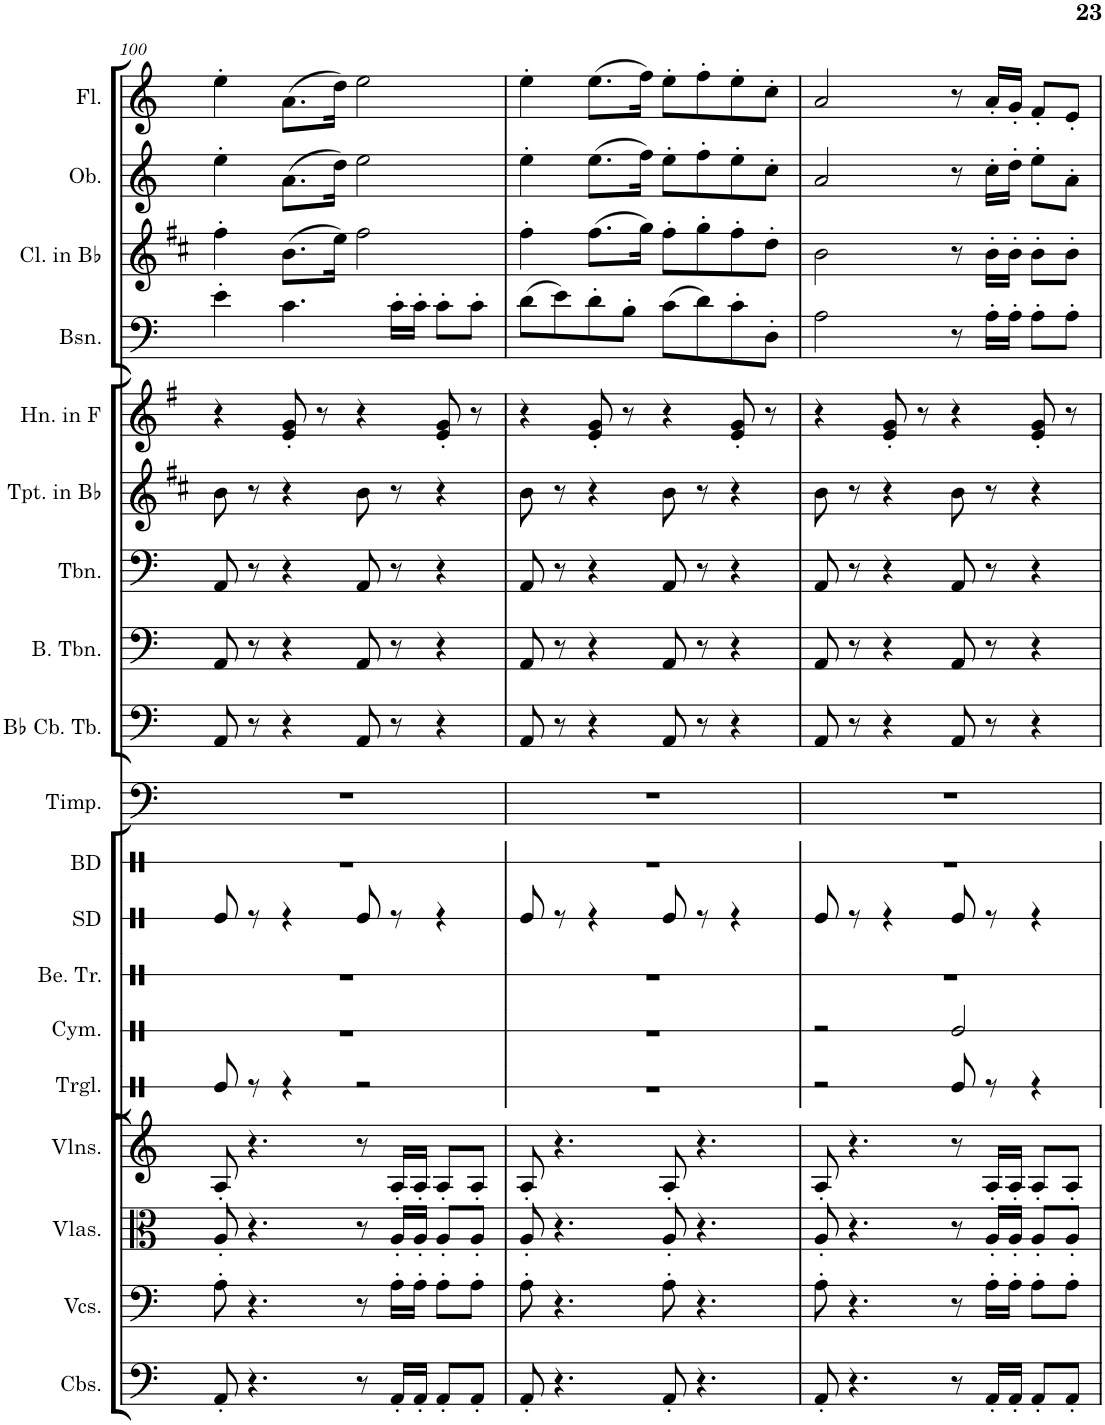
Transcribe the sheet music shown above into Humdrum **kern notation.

**kern	**kern	**kern	**kern	**kern	**kern	**kern	**kern	**kern	**kern	**kern	**kern	**kern	**kern	**kern
*part15	*part14	*part13	*part12	*part11	*part10	*part9	*part8	*part7	*part6	*part5	*part4	*part3	*part2	*part1
*staff15	*staff14	*staff13	*staff12	*staff11	*staff10	*staff9	*staff8	*staff7	*staff6	*staff5	*staff4	*staff3	*staff2	*staff1
*I"Contrabasses	*I"Violoncellos	*I"Violas	*I"Violins	*I"Bass Drum	*I"Timpani	*I"Bb Contrabass Tuba	*I"Bass Trombone	*I"Trombone	*I"Trumpet in Bb	*I"Horn in F	*I"Bassoon	*I"Clarinet in Bb	*I"Oboe	*I"Flute
*I'Cbs.	*I'Vcs.	*I'Vlas.	*I'Vlns.	*I'BD	*I'Timp.	*I'Bb Cb. Tb.	*I'B. Tbn.	*I'Tbn.	*I'Tpt. in Bb	*I'Hn. in F	*I'Bsn.	*I'Cl. in Bb	*I'Ob.	*I'Fl.
!!LO:PB:g=z
*clefF4	*clefF4	*clefC3	*clefG2	*clefX	*clefF4	*clefF4	*clefF4	*clefF4	*clefG2	*clefG2	*clefF4	*clefG2	*clefG2	*clefG2
*Trd7c12	*	*	*	*	*	*	*	*	*Trd1c2	*Trd4c7	*	*Trd1c2	*	*
*k[]	*k[]	*k[]	*k[]	*k[]	*k[]	*k[]	*k[]	*k[]	*k[f#c#]	*k[f#]	*k[]	*k[f#c#]	*k[]	*k[]
*M4/4	*M4/4	*M4/4	*M4/4	*M4/4	*M4/4	*M4/4	*M4/4	*M4/4	*M4/4	*M4/4	*M4/4	*M4/4	*M4/4	*M4/4
=100	=100	=100	=100	=100	=100	=100	=100	=100	=100	=100	=100	=100	=100	=100
8AA'/	8A'\	8A'/	8A'/	1r	1r	8AA/	8AA/	8AA/	8b\	4r	4e'\	4ff#'\	4ee'\	4ee'\
4.r	4.r	4.r	4.r	.	.	8r	8r	8r	8r	.	.	.	.	.
.	.	.	.	.	.	4r	4r	4r	4r	8e/' 8g/'	4.c\	(8.b\L	(8.a\L	(8.a\L
.	.	.	.	.	.	.	.	.	.	8r	.	.	.	.
.	.	.	.	.	.	.	.	.	.	.	.	16ee\Jk)	16dd\Jk)	16dd\Jk)
8r	8r	8r	8r	.	.	8AA/	8AA/	8AA/	8b\	4r	.	2ff#\	2ee\	2ee\
16AA'/LL	16A'\LL	16A'/LL	16A'/LL	.	.	8r	8r	8r	8r	.	16c'\LL	.	.	.
16AA'/JJ	16A'\JJ	16A'/JJ	16A'/JJ	.	.	.	.	.	.	.	16c'\JJ	.	.	.
8AA'/L	8A'\L	8A'/L	8A'/L	.	.	4r	4r	4r	4r	8e/' 8g/'	8c'\L	.	.	.
8AA'/J	8A'\J	8A'/J	8A'/J	.	.	.	.	.	.	8r	8c'\J	.	.	.
=101	=101	=101	=101	=101	=101	=101	=101	=101	=101	=101	=101	=101	=101	=101
8AA'/	8A'\	8A'/	8A'/	1r	1r	8AA/	8AA/	8AA/	8b\	4r	(8d\L	4ff#'\	4ee'\	4ee'\
4.r	4.r	4.r	4.r	.	.	8r	8r	8r	8r	.	8e\)	.	.	.
.	.	.	.	.	.	4r	4r	4r	4r	8e/' 8g/'	8d'\	(8.ff#\L	(8.ee\L	(8.ee\L
.	.	.	.	.	.	.	.	.	.	8r	8B'\J	.	.	.
.	.	.	.	.	.	.	.	.	.	.	.	16gg\Jk)	16ff\Jk)	16ff\Jk)
8AA'/	8A'\	8A'/	8A'/	.	.	8AA/	8AA/	8AA/	8b\	4r	(8c\L	8ff#'\L	8ee'\L	8ee'\L
4.r	4.r	4.r	4.r	.	.	8r	8r	8r	8r	.	8d\)	8gg'\	8ff'\	8ff'\
.	.	.	.	.	.	4r	4r	4r	4r	8e/' 8g/'	8c'\	8ff#'\	8ee'\	8ee'\
.	.	.	.	.	.	.	.	.	.	8r	8D'\J	8dd'\J	8cc'\J	8cc'\J
=102	=102	=102	=102	=102	=102	=102	=102	=102	=102	=102	=102	=102	=102	=102
8AA'/	8A'\	8A'/	8A'/	1r	1r	8AA/	8AA/	8AA/	8b\	4r	2A\	2b\	2a/	2a/
4.r	4.r	4.r	4.r	.	.	8r	8r	8r	8r	.	.	.	.	.
.	.	.	.	.	.	4r	4r	4r	4r	8e/' 8g/'	.	.	.	.
.	.	.	.	.	.	.	.	.	.	8r	.	.	.	.
8r	8r	8r	8r	.	.	8AA/	8AA/	8AA/	8b\	4r	8r	8r	8r	8r
16AA'/LL	16A'\LL	16A'/LL	16A'/LL	.	.	8r	8r	8r	8r	.	16A'\LL	16b'\LL	16cc'\LL	16a'/LL
16AA'/JJ	16A'\JJ	16A'/JJ	16A'/JJ	.	.	.	.	.	.	.	16A'\JJ	16b'\JJ	16dd'\JJ	16g'/JJ
8AA'/L	8A'\L	8A'/L	8A'/L	.	.	4r	4r	4r	4r	8e/' 8g/'	8A'\L	8b'\L	8ee'\L	8f'/L
8AA'/J	8A'\J	8A'/J	8A'/J	.	.	.	.	.	.	8r	8A'\J	8b'\J	8a'\J	8e'/J
=	=	=	=	=	=	=	=	=	=	=	=	=	=	=
*-	*-	*-	*-	*-	*-	*-	*-	*-	*-	*-	*-	*-	*-	*-
